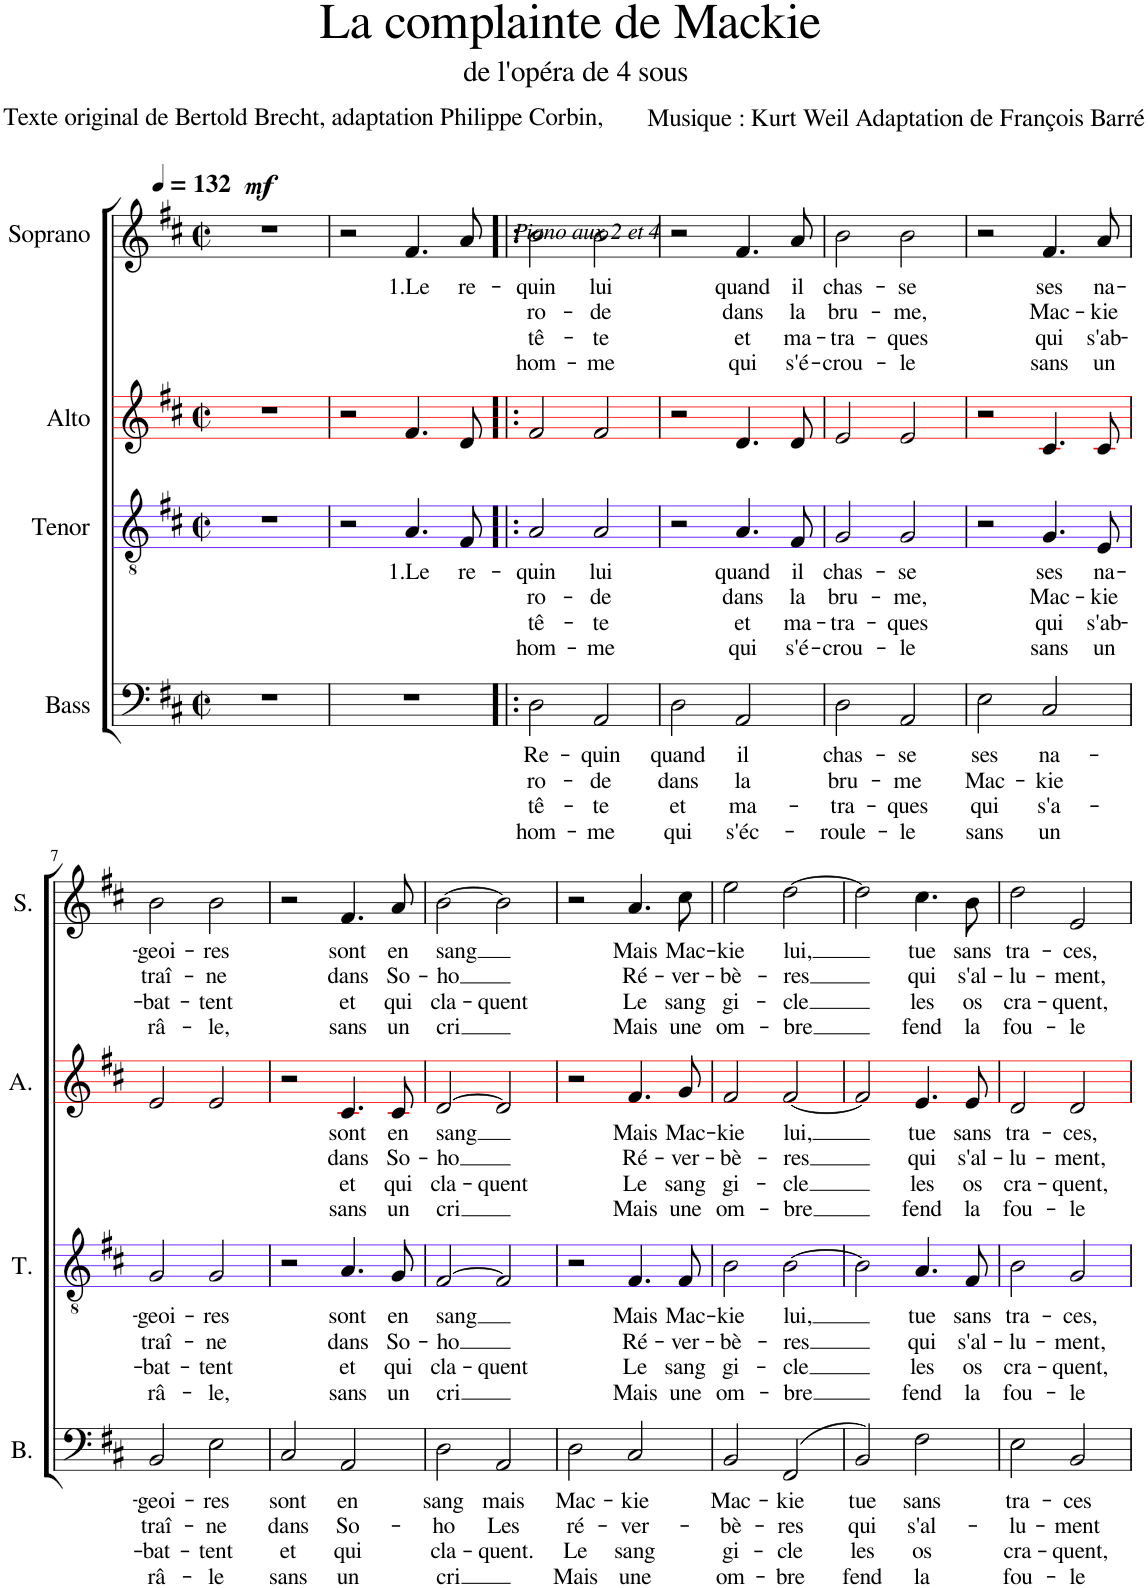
**kern	**text	**text	**text	**text	**kern	**text	**text	**text	**text	**kern	**text	**text	**text	**text	**kern	**text	**text	**text	**text	**dynam
*part4	*part4	*part4	*part4	*part4	*part3	*part3	*part3	*part3	*part3	*part2	*part2	*part2	*part2	*part2	*part1	*part1	*part1	*part1	*part1	*part1
*staff4	*staff4	*staff4	*staff4	*staff4	*staff3	*staff3	*staff3	*staff3	*staff3	*staff2	*staff2	*staff2	*staff2	*staff2	*staff1	*staff1	*staff1	*staff1	*staff1	*staff1
*I"Bass	*	*	*	*	*I"Tenor	*	*	*	*	*I"Alto	*	*	*	*	*I"Soprano	*	*	*	*	*
*I'B.	*	*	*	*	*I'T.	*	*	*	*	*I'A.	*	*	*	*	*I'S.	*	*	*	*	*
*	*	*	*	*	*stria5	*	*	*	*	*stria5	*	*	*	*	*	*	*	*	*	*
*clefF4	*	*	*	*	*clefGv2	*	*	*	*	*clefG2	*	*	*	*	*clefG2	*	*	*	*	*
*	*	*	*	*	*	*	*	*	*	*Trd5c9	*	*	*	*	*	*	*	*	*	*
*k[f#c#]	*	*	*	*	*k[f#c#]	*	*	*	*	*k[f#c#]	*	*	*	*	*k[f#c#]	*	*	*	*	*
*M2/2	*	*	*	*	*M2/2	*	*	*	*	*M2/2	*	*	*	*	*M2/2	*	*	*	*	*
*met(c|)	*	*	*	*	*met(c|)	*	*	*	*	*met(c|)	*	*	*	*	*met(c|)	*	*	*	*	*
*MM132	*	*	*	*	*MM132	*	*	*	*	*MM132	*	*	*	*	*MM132	*	*	*	*	*
=1	=1	=1	=1	=1	=1	=1	=1	=1	=1	=1	=1	=1	=1	=1	=1	=1	=1	=1	=1	=1
!	!	!	!	!	!	!	!	!	!	!	!	!	!	!	!	!	!	!	!	!LO:DY:a
1r	.	.	.	.	1r	.	.	.	.	1r	.	.	.	.	1r	.	.	.	.	mf
=2	=2	=2	=2	=2	=2	=2	=2	=2	=2	=2	=2	=2	=2	=2	=2	=2	=2	=2	=2	=2
1r	.	.	.	.	2r	.	.	.	.	2r	.	.	.	.	2r	.	.	.	.	.
!	!	!	!	!	!	!LO:LY:b	!	!	!	!	!	!	!	!	!	!LO:LY:b	!	!	!	!
.	.	.	.	.	4.A/	1.Le	.	.	.	4.f#/	.	.	.	.	4.f#/	1.Le	.	.	.	.
!	!	!	!	!	!	!LO:LY:b	!	!	!	!	!	!	!	!	!	!LO:LY:b	!	!	!	!
.	.	.	.	.	8F#/	re-	.	.	.	8d/	.	.	.	.	8a/	re-	.	.	.	.
=3!|:	=3!|:	=3!|:	=3!|:	=3!|:	=3!|:	=3!|:	=3!|:	=3!|:	=3!|:	=3!|:	=3!|:	=3!|:	=3!|:	=3!|:	=3!|:	=3!|:	=3!|:	=3!|:	=3!|:	=3!|:
!	!	!	!	!	!	!	!	!	!	!	!	!	!	!	!LO:TX:b:i:t=Piano aux 2 et 4	!	!	!	!	!
!	!LO:LY:b	!LO:LY:b	!LO:LY:b	!LO:LY:b	!	!LO:LY:b	!LO:LY:b	!LO:LY:b	!LO:LY:b	!	!	!	!	!	!	!LO:LY:b	!LO:LY:b	!LO:LY:b	!LO:LY:b	!
2D\	-Re-	ro-	tê-	hom-	2A/	-quin	ro-	tê-	hom-	2f#/	.	.	.	.	2b\	-quin	ro-	tê-	hom-	.
!	!LO:LY:b	!LO:LY:b	!LO:LY:b	!LO:LY:b	!	!LO:LY:b	!LO:LY:b	!LO:LY:b	!LO:LY:b	!	!	!	!	!	!	!LO:LY:b	!LO:LY:b	!LO:LY:b	!LO:LY:b	!
2AA/	-quin	-de	-te	-me	2A/	lui	-de	-te	-me	2f#/	.	.	.	.	2b\	lui	-de	-te	-me	.
=4	=4	=4	=4	=4	=4	=4	=4	=4	=4	=4	=4	=4	=4	=4	=4	=4	=4	=4	=4	=4
!	!LO:LY:b	!LO:LY:b	!LO:LY:b	!LO:LY:b	!	!	!	!	!	!	!	!	!	!	!	!	!	!	!	!
2D\	quand	dans	et	qui	2r	.	.	.	.	2r	.	.	.	.	2r	.	.	.	.	.
!	!LO:LY:b	!LO:LY:b	!LO:LY:b	!LO:LY:b	!	!LO:LY:b	!LO:LY:b	!LO:LY:b	!LO:LY:b	!	!	!	!	!	!	!LO:LY:b	!LO:LY:b	!LO:LY:b	!LO:LY:b	!
2AA/	il	la	ma-	s'éc-	4.A/	quand	dans	et	qui	4.d/	.	.	.	.	4.f#/	quand	dans	et	qui	.
!	!	!	!	!	!	!LO:LY:b	!LO:LY:b	!LO:LY:b	!LO:LY:b	!	!	!	!	!	!	!LO:LY:b	!LO:LY:b	!LO:LY:b	!LO:LY:b	!
.	.	.	.	.	8F#/	il	la	ma-	s'é-	8d/	.	.	.	.	8a/	il	la	ma-	s'é-	.
=5	=5	=5	=5	=5	=5	=5	=5	=5	=5	=5	=5	=5	=5	=5	=5	=5	=5	=5	=5	=5
!	!LO:LY:b	!LO:LY:b	!LO:LY:b	!LO:LY:b	!	!LO:LY:b	!LO:LY:b	!LO:LY:b	!LO:LY:b	!	!	!	!	!	!	!LO:LY:b	!LO:LY:b	!LO:LY:b	!LO:LY:b	!
2D\	chas-	bru-	-tra-	-roule-	2G/	chas-	bru-	-tra-	-crou-	2e/	.	.	.	.	2b\	chas-	bru-	-tra-	-crou-	.
!	!LO:LY:b	!LO:LY:b	!LO:LY:b	!LO:LY:b	!	!LO:LY:b	!LO:LY:b	!LO:LY:b	!LO:LY:b	!	!	!	!	!	!	!LO:LY:b	!LO:LY:b	!LO:LY:b	!LO:LY:b	!
2AA/	-se	-me	-ques	-le	2G/	-se	-me,	-ques	-le	2e/	.	.	.	.	2b\	-se	-me,	-ques	-le	.
=6	=6	=6	=6	=6	=6	=6	=6	=6	=6	=6	=6	=6	=6	=6	=6	=6	=6	=6	=6	=6
!	!LO:LY:b	!LO:LY:b	!LO:LY:b	!LO:LY:b	!	!	!	!	!	!	!	!	!	!	!	!	!	!	!	!
2E\	ses	Mac-	qui	sans	2r	.	.	.	.	2r	.	.	.	.	2r	.	.	.	.	.
!	!LO:LY:b	!LO:LY:b	!LO:LY:b	!LO:LY:b	!	!LO:LY:b	!LO:LY:b	!LO:LY:b	!LO:LY:b	!	!	!	!	!	!	!LO:LY:b	!LO:LY:b	!LO:LY:b	!LO:LY:b	!
2C#/	na-	-kie	s'a-	un	4.G/	ses	Mac-	qui	sans	4.c#/	.	.	.	.	4.f#/	ses	Mac-	qui	sans	.
!	!	!	!	!	!	!LO:LY:b	!LO:LY:b	!LO:LY:b	!LO:LY:b	!	!	!	!	!	!	!LO:LY:b	!LO:LY:b	!LO:LY:b	!LO:LY:b	!
.	.	.	.	.	8E/	na-	-kie	s'ab-	un	8c#/	.	.	.	.	8a/	na-	-kie	s'ab-	un	.
!!LO:LB:g=z
=7	=7	=7	=7	=7	=7	=7	=7	=7	=7	=7	=7	=7	=7	=7	=7	=7	=7	=7	=7	=7
!	!LO:LY:b	!LO:LY:b	!LO:LY:b	!LO:LY:b	!	!LO:LY:b	!LO:LY:b	!LO:LY:b	!LO:LY:b	!	!	!	!	!	!	!LO:LY:b	!LO:LY:b	!LO:LY:b	!LO:LY:b	!
2BB/	-geoi-	traî-	-bat-	râ-	2G/	-geoi-	traî-	-bat-	râ-	2e/	.	.	.	.	2b\	-geoi-	traî-	-bat-	râ-	.
!	!LO:LY:b	!LO:LY:b	!LO:LY:b	!LO:LY:b	!	!LO:LY:b	!LO:LY:b	!LO:LY:b	!LO:LY:b	!	!	!	!	!	!	!LO:LY:b	!LO:LY:b	!LO:LY:b	!LO:LY:b	!
2E\	-res	-ne	-tent	-le	2G/	-res	-ne	-tent	-le,	2e/	.	.	.	.	2b\	-res	-ne	-tent	-le,	.
=8	=8	=8	=8	=8	=8	=8	=8	=8	=8	=8	=8	=8	=8	=8	=8	=8	=8	=8	=8	=8
!	!LO:LY:b	!LO:LY:b	!LO:LY:b	!LO:LY:b	!	!	!	!	!	!	!	!	!	!	!	!	!	!	!	!
2C#/	sont	dans	et	sans	2r	.	.	.	.	2r	.	.	.	.	2r	.	.	.	.	.
!	!LO:LY:b	!LO:LY:b	!LO:LY:b	!LO:LY:b	!	!LO:LY:b	!LO:LY:b	!LO:LY:b	!LO:LY:b	!	!LO:LY:b	!LO:LY:b	!LO:LY:b	!LO:LY:b	!	!LO:LY:b	!LO:LY:b	!LO:LY:b	!LO:LY:b	!
2AA/	en	So-	qui	un	4.A/	sont	dans	et	sans	4.c#/	sont	dans	et	sans	4.f#/	sont	dans	et	sans	.
!	!	!	!	!	!	!LO:LY:b	!LO:LY:b	!LO:LY:b	!LO:LY:b	!	!LO:LY:b	!LO:LY:b	!LO:LY:b	!LO:LY:b	!	!LO:LY:b	!LO:LY:b	!LO:LY:b	!LO:LY:b	!
.	.	.	.	.	8G/	en	So-	qui	un	8c#/	en	So-	qui	un	8a/	en	So-	qui	un	.
=9	=9	=9	=9	=9	=9	=9	=9	=9	=9	=9	=9	=9	=9	=9	=9	=9	=9	=9	=9	=9
!	!LO:LY:b	!LO:LY:b	!LO:LY:b	!LO:LY:b	!	!LO:LY:b	!LO:LY:b	!LO:LY:b	!LO:LY:b	!	!LO:LY:b	!LO:LY:b	!LO:LY:b	!LO:LY:b	!	!LO:LY:b	!LO:LY:b	!LO:LY:b	!LO:LY:b	!
2D\	sang	-ho	cla-	cri	[>2F#/	sang	-ho	cla-	cri	[>2d/	sang	-ho	cla-	cri	[2b\	sang	-ho	cla-	cri	.
!	!LO:LY:b	!LO:LY:b	!LO:LY:b	!	!	!	!	!LO:LY:b	!	!	!	!	!LO:LY:b	!	!	!	!	!LO:LY:b	!	!
2AA/	mais	Les	-quent.	.	2F#/]	.	.	-quent	.	2d/]	.	.	-quent	.	2b\]	.	.	-quent	.	.
=10	=10	=10	=10	=10	=10	=10	=10	=10	=10	=10	=10	=10	=10	=10	=10	=10	=10	=10	=10	=10
!	!LO:LY:b	!LO:LY:b	!LO:LY:b	!LO:LY:b	!	!	!	!	!	!	!	!	!	!	!	!	!	!	!	!
2D\	Mac-	ré-	Le	Mais	2r	.	.	.	.	2r	.	.	.	.	2r	.	.	.	.	.
!	!LO:LY:b	!LO:LY:b	!LO:LY:b	!LO:LY:b	!	!LO:LY:b	!LO:LY:b	!LO:LY:b	!LO:LY:b	!	!LO:LY:b	!LO:LY:b	!LO:LY:b	!LO:LY:b	!	!LO:LY:b	!LO:LY:b	!LO:LY:b	!LO:LY:b	!
2C#/	-kie	-ver-	sang	une	4.F#/	Mais	Ré-	Le	Mais	4.f#/	Mais	Ré-	Le	Mais	4.a/	Mais	Ré-	Le	Mais	.
!	!	!	!	!	!	!LO:LY:b	!LO:LY:b	!LO:LY:b	!LO:LY:b	!	!LO:LY:b	!LO:LY:b	!LO:LY:b	!LO:LY:b	!	!LO:LY:b	!LO:LY:b	!LO:LY:b	!LO:LY:b	!
.	.	.	.	.	8F#/	Mac-	-ver-	sang	une	8g/	Mac-	-ver-	sang	une	8cc#\	Mac-	-ver-	sang	une	.
=11	=11	=11	=11	=11	=11	=11	=11	=11	=11	=11	=11	=11	=11	=11	=11	=11	=11	=11	=11	=11
!	!LO:LY:b	!LO:LY:b	!LO:LY:b	!LO:LY:b	!	!LO:LY:b	!LO:LY:b	!LO:LY:b	!LO:LY:b	!	!LO:LY:b	!LO:LY:b	!LO:LY:b	!LO:LY:b	!	!LO:LY:b	!LO:LY:b	!LO:LY:b	!LO:LY:b	!
2BB/	Mac-	-bè-	gi-	om-	2B\	-kie	-bè-	gi-	om-	2f#/	-kie	-bè-	gi-	om-	2ee\	-kie	-bè-	gi-	om-	.
!	!LO:LY:b	!LO:LY:b	!LO:LY:b	!LO:LY:b	!	!LO:LY:b	!LO:LY:b	!LO:LY:b	!LO:LY:b	!	!LO:LY:b	!LO:LY:b	!LO:LY:b	!LO:LY:b	!	!LO:LY:b	!LO:LY:b	!LO:LY:b	!LO:LY:b	!
(>2FF#/	-kie	-res	-cle	-bre	[2B\	lui,	-res	-cle	-bre	[2f#/	lui,	-res	-cle	-bre	[2dd\	lui,	-res	-cle	-bre	.
=12	=12	=12	=12	=12	=12	=12	=12	=12	=12	=12	=12	=12	=12	=12	=12	=12	=12	=12	=12	=12
!	!LO:LY:b	!LO:LY:b	!LO:LY:b	!LO:LY:b	!	!	!	!	!	!	!	!	!	!	!	!	!	!	!	!
2BB/)	tue	qui	les	fend	2B\]	.	.	.	.	2f#/]	.	.	.	.	2dd\]	.	.	.	.	.
!	!LO:LY:b	!LO:LY:b	!LO:LY:b	!LO:LY:b	!	!LO:LY:b	!LO:LY:b	!LO:LY:b	!LO:LY:b	!	!LO:LY:b	!LO:LY:b	!LO:LY:b	!LO:LY:b	!	!LO:LY:b	!LO:LY:b	!LO:LY:b	!LO:LY:b	!
2F#\	sans	s'al-	os	la	4.A/	tue	qui	les	fend	4.e/	tue	qui	les	fend	4.cc#\	tue	qui	les	fend	.
!	!	!	!	!	!	!LO:LY:b	!LO:LY:b	!LO:LY:b	!LO:LY:b	!	!LO:LY:b	!LO:LY:b	!LO:LY:b	!LO:LY:b	!	!LO:LY:b	!LO:LY:b	!LO:LY:b	!LO:LY:b	!
.	.	.	.	.	8F#/	sans	s'al-	os	la	8e/	sans	s'al-	os	la	8b\	sans	s'al-	os	la	.
=13	=13	=13	=13	=13	=13	=13	=13	=13	=13	=13	=13	=13	=13	=13	=13	=13	=13	=13	=13	=13
!	!LO:LY:b	!LO:LY:b	!LO:LY:b	!LO:LY:b	!	!LO:LY:b	!LO:LY:b	!LO:LY:b	!LO:LY:b	!	!LO:LY:b	!LO:LY:b	!LO:LY:b	!LO:LY:b	!	!LO:LY:b	!LO:LY:b	!LO:LY:b	!LO:LY:b	!
2E\	tra-	-lu-	cra-	fou-	2B\	tra-	-lu-	cra-	fou-	2d/	tra-	-lu-	cra-	fou-	2dd\	tra-	-lu-	cra-	fou-	.
!	!LO:LY:b	!LO:LY:b	!LO:LY:b	!LO:LY:b	!	!LO:LY:b	!LO:LY:b	!LO:LY:b	!LO:LY:b	!	!LO:LY:b	!LO:LY:b	!LO:LY:b	!LO:LY:b	!	!LO:LY:b	!LO:LY:b	!LO:LY:b	!LO:LY:b	!
2BB/	-ces	-ment	-quent,	-le	2G/	-ces,	-ment,	-quent,	-le	2d/	-ces,	-ment,	-quent,	-le	2e/	-ces,	-ment,	-quent,	-le	.
=	=	=	=	=	=	=	=	=	=	=	=	=	=	=	=	=	=	=	=	=
*-	*-	*-	*-	*-	*-	*-	*-	*-	*-	*-	*-	*-	*-	*-	*-	*-	*-	*-	*-	*-
